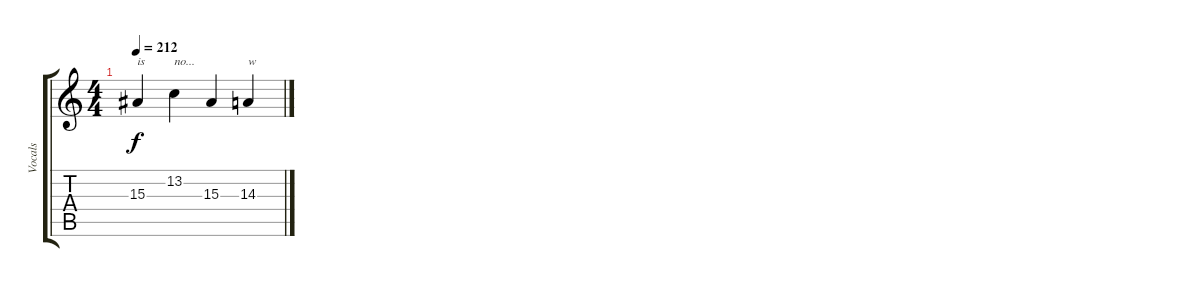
\track ("Vocals" "Vocals") {instrument synthvoice}
\staff {score tabs}
\tuning (E4 B3 G3 D3 A2 E2) {hide}
\ts (4 4)
\tempo 212
\clef g2
\ks c
15.3.4{txt "is" dy f} 13.2.4{txt "no..."} 15.3.4 14.3.4{txt "w"}
